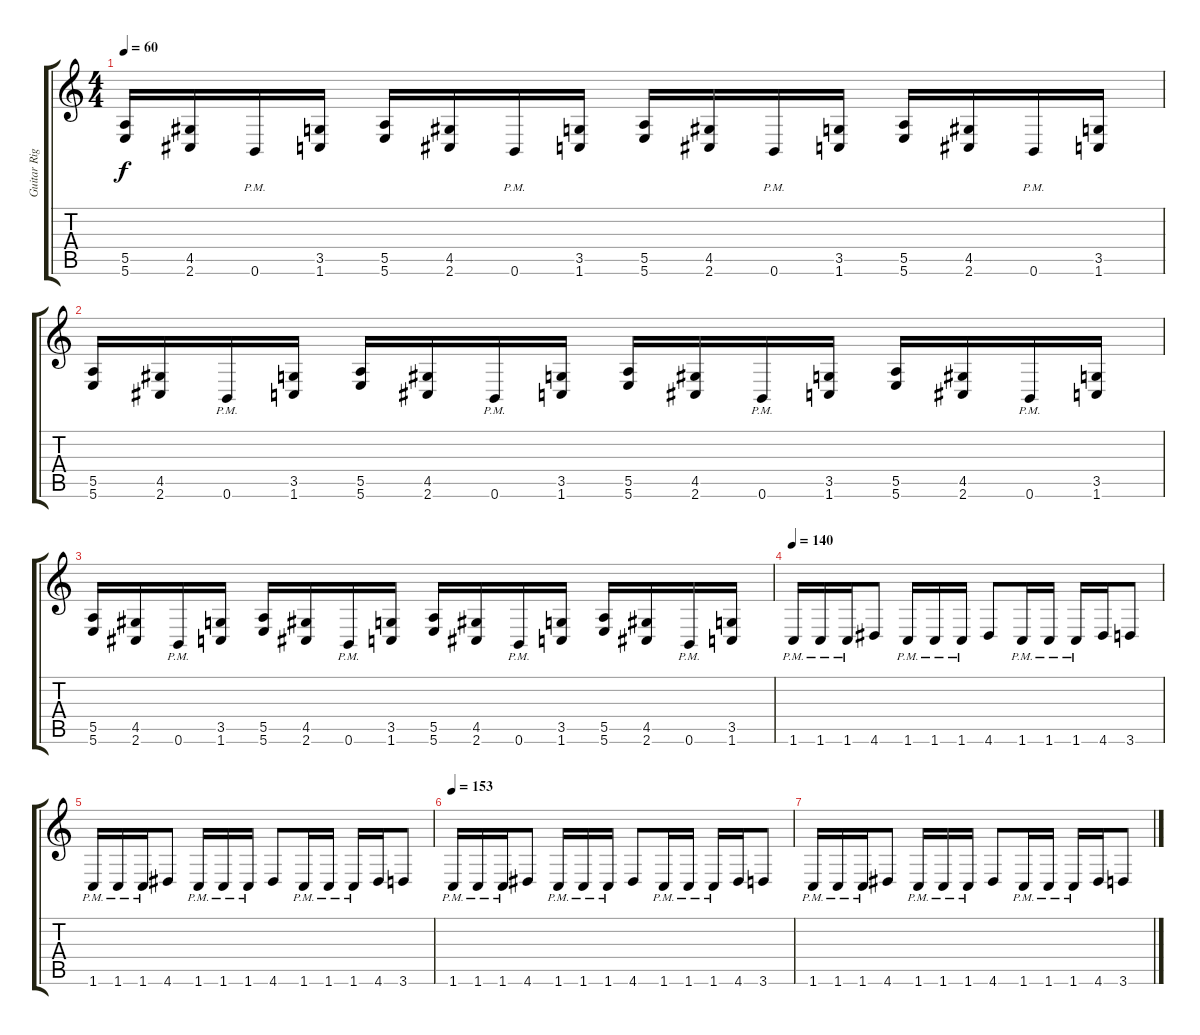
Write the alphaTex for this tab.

\track ("Guitar Right" "Guitar Rig") {instrument overdrivenguitar}
\staff {score tabs}
\tuning (B3 Gb3 D3 A2 E2 B1) {hide}
\ts (4 4)
\tempo 60
\clef g2
\ks c
(5.5 5.6).16{dy f} (4.5 2.6).16 0.6{pm}.16 (3.5 1.6).16 (5.5 5.6).16 (4.5 2.6).16 0.6{pm}.16 (3.5 1.6).16 (5.5 5.6).16 (4.5 2.6).16 0.6{pm}.16 (3.5 1.6).16 (5.5 5.6).16 (4.5 2.6).16 0.6{pm}.16 (3.5 1.6).16 |
(5.5 5.6).16 (4.5 2.6).16 0.6{pm}.16 (3.5 1.6).16 (5.5 5.6).16 (4.5 2.6).16 0.6{pm}.16 (3.5 1.6).16 (5.5 5.6).16 (4.5 2.6).16 0.6{pm}.16 (3.5 1.6).16 (5.5 5.6).16 (4.5 2.6).16 0.6{pm}.16 (3.5 1.6).16 |
(5.5 5.6).16 (4.5 2.6).16 0.6{pm}.16 (3.5 1.6).16 (5.5 5.6).16 (4.5 2.6).16 0.6{pm}.16 (3.5 1.6).16 (5.5 5.6).16 (4.5 2.6).16 0.6{pm}.16 (3.5 1.6).16 (5.5 5.6).16 (4.5 2.6).16 0.6{pm}.16 (3.5 1.6).16 |
\tempo 140
1.6{pm}.16 1.6{pm}.16 1.6{pm}.16 4.6.8 1.6{pm}.16 1.6{pm}.16 1.6{pm}.16 4.6.8 1.6{pm}.16 1.6{pm}.16 1.6{pm}.16 4.6.16 3.6.8 |
1.6{pm}.16 1.6{pm}.16 1.6{pm}.16 4.6.8 1.6{pm}.16 1.6{pm}.16 1.6{pm}.16 4.6.8 1.6{pm}.16 1.6{pm}.16 1.6{pm}.16 4.6.16 3.6.8 |
\tempo 153
1.6{pm}.16 1.6{pm}.16 1.6{pm}.16 4.6.8 1.6{pm}.16 1.6{pm}.16 1.6{pm}.16 4.6.8 1.6{pm}.16 1.6{pm}.16 1.6{pm}.16 4.6.16 3.6.8 |
1.6{pm}.16 1.6{pm}.16 1.6{pm}.16 4.6.8 1.6{pm}.16 1.6{pm}.16 1.6{pm}.16 4.6.8 1.6{pm}.16 1.6{pm}.16 1.6{pm}.16 4.6.16 3.6.8
